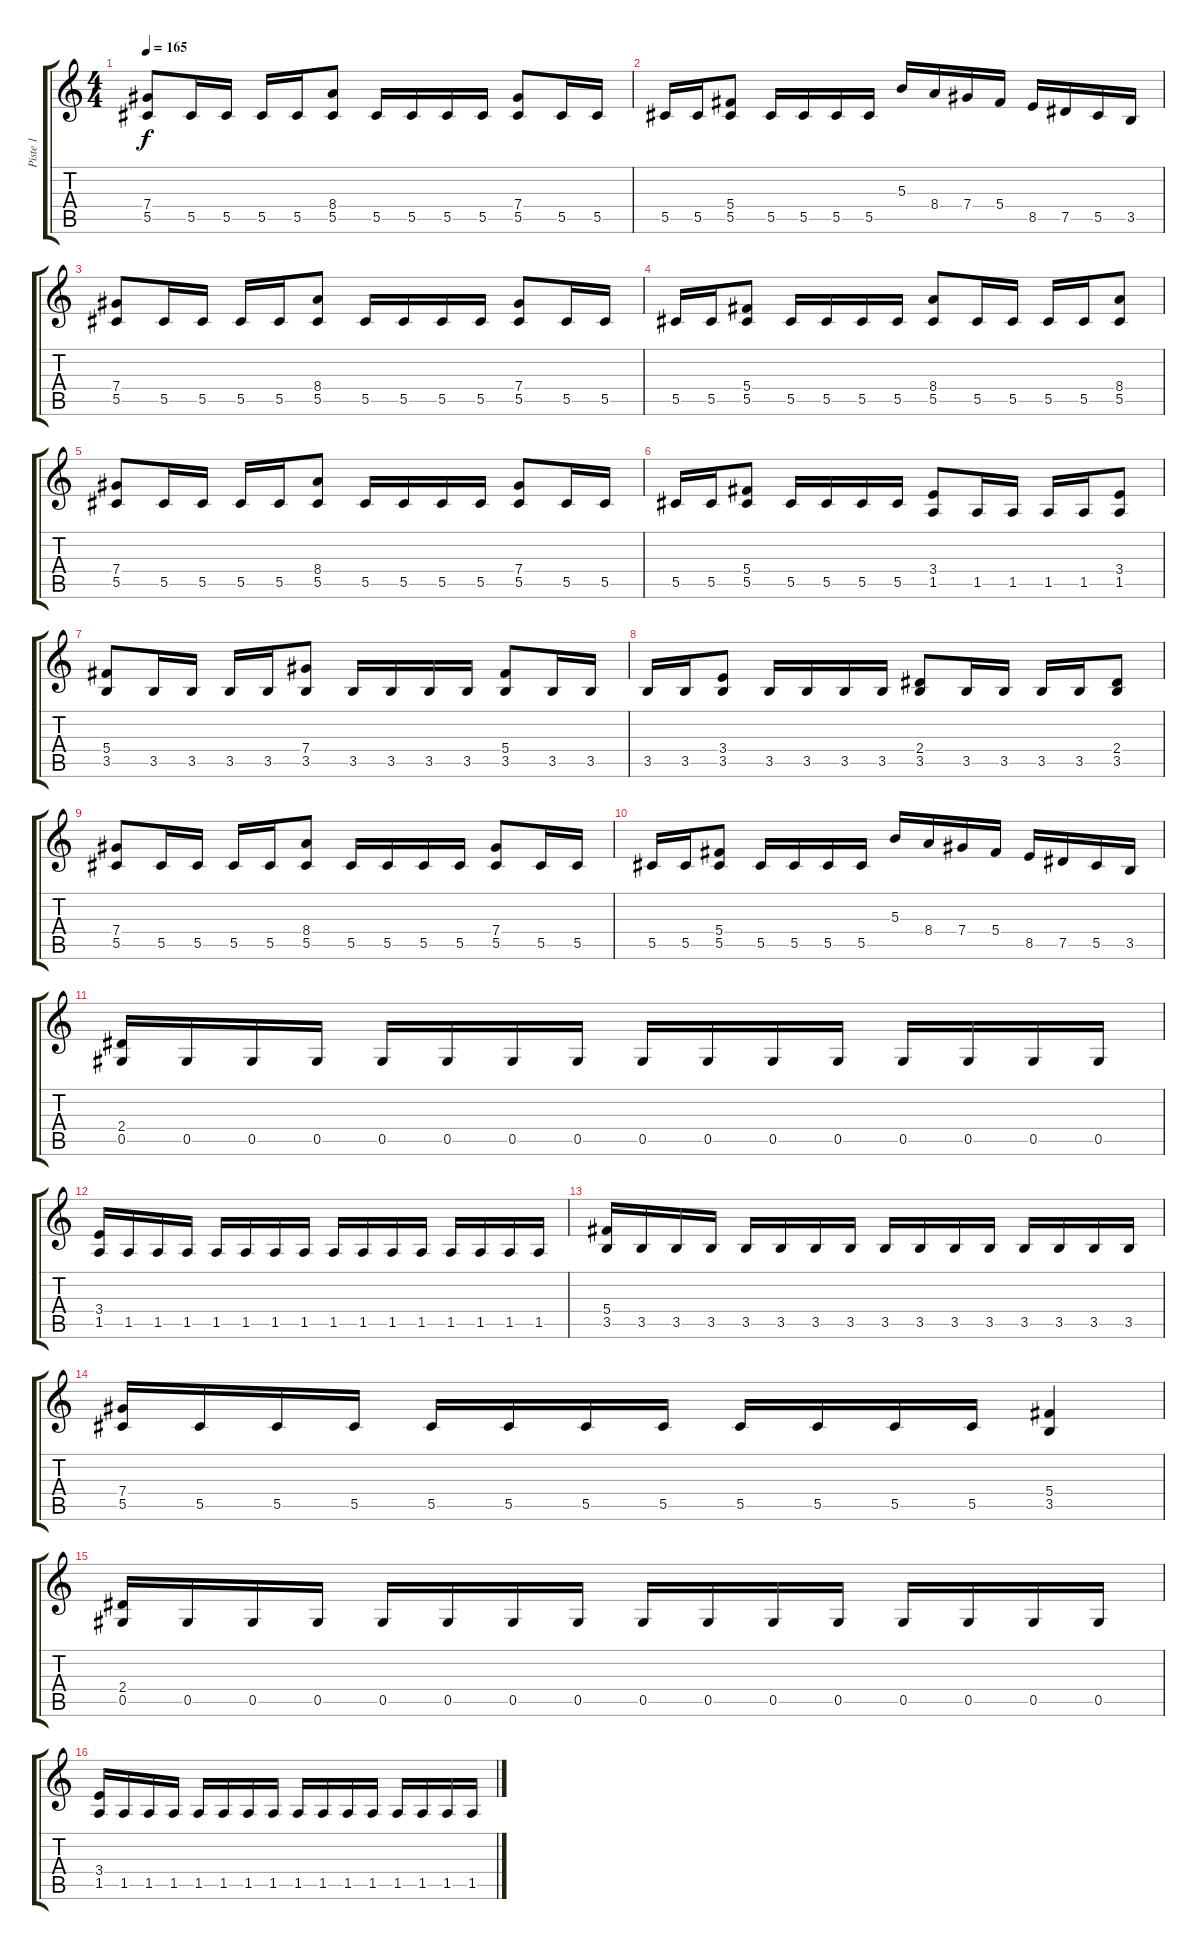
\track ("Piste 1" "Piste 1") {instrument distortionguitar}
\staff {score tabs}
\tuning (Eb4 Bb3 Gb3 Db3 Ab2 Eb2) {hide}
\ts (4 4)
\tempo 165
\clef g2
\ks c
(7.4 5.5).8{dy f} 5.5.16 5.5.16 5.5.16 5.5.16 (8.4 5.5).8 5.5.16 5.5.16 5.5.16 5.5.16 (7.4 5.5).8 5.5.16 5.5.16 |
5.5.16 5.5.16 (5.4 5.5).8 5.5.16 5.5.16 5.5.16 5.5.16 5.3.16 8.4.16 7.4.16 5.4.16 8.5.16 7.5.16 5.5.16 3.5.16 |
(7.4 5.5).8 5.5.16 5.5.16 5.5.16 5.5.16 (8.4 5.5).8 5.5.16 5.5.16 5.5.16 5.5.16 (7.4 5.5).8 5.5.16 5.5.16 |
5.5.16 5.5.16 (5.4 5.5).8 5.5.16 5.5.16 5.5.16 5.5.16 (8.4 5.5).8 5.5.16 5.5.16 5.5.16 5.5.16 (8.4 5.5).8 |
(7.4 5.5).8 5.5.16 5.5.16 5.5.16 5.5.16 (8.4 5.5).8 5.5.16 5.5.16 5.5.16 5.5.16 (7.4 5.5).8 5.5.16 5.5.16 |
5.5.16 5.5.16 (5.4 5.5).8 5.5.16 5.5.16 5.5.16 5.5.16 (3.4 1.5).8 1.5.16 1.5.16 1.5.16 1.5.16 (3.4 1.5).8 |
(5.4 3.5).8 3.5.16 3.5.16 3.5.16 3.5.16 (7.4 3.5).8 3.5.16 3.5.16 3.5.16 3.5.16 (5.4 3.5).8 3.5.16 3.5.16 |
3.5.16 3.5.16 (3.4 3.5).8 3.5.16 3.5.16 3.5.16 3.5.16 (2.4 3.5).8 3.5.16 3.5.16 3.5.16 3.5.16 (2.4 3.5).8 |
(7.4 5.5).8 5.5.16 5.5.16 5.5.16 5.5.16 (8.4 5.5).8 5.5.16 5.5.16 5.5.16 5.5.16 (7.4 5.5).8 5.5.16 5.5.16 |
5.5.16 5.5.16 (5.4 5.5).8 5.5.16 5.5.16 5.5.16 5.5.16 5.3.16 8.4.16 7.4.16 5.4.16 8.5.16 7.5.16 5.5.16 3.5.16 |
(2.4 0.5).16 0.5.16 0.5.16 0.5.16 0.5.16 0.5.16 0.5.16 0.5.16 0.5.16 0.5.16 0.5.16 0.5.16 0.5.16 0.5.16 0.5.16 0.5.16 |
(3.4 1.5).16 1.5.16 1.5.16 1.5.16 1.5.16 1.5.16 1.5.16 1.5.16 1.5.16 1.5.16 1.5.16 1.5.16 1.5.16 1.5.16 1.5.16 1.5.16 |
(5.4 3.5).16 3.5.16 3.5.16 3.5.16 3.5.16 3.5.16 3.5.16 3.5.16 3.5.16 3.5.16 3.5.16 3.5.16 3.5.16 3.5.16 3.5.16 3.5.16 |
(7.4 5.5).16 5.5.16 5.5.16 5.5.16 5.5.16 5.5.16 5.5.16 5.5.16 5.5.16 5.5.16 5.5.16 5.5.16 (5.4 3.5).4 |
(2.4 0.5).16 0.5.16 0.5.16 0.5.16 0.5.16 0.5.16 0.5.16 0.5.16 0.5.16 0.5.16 0.5.16 0.5.16 0.5.16 0.5.16 0.5.16 0.5.16 |
(3.4 1.5).16 1.5.16 1.5.16 1.5.16 1.5.16 1.5.16 1.5.16 1.5.16 1.5.16 1.5.16 1.5.16 1.5.16 1.5.16 1.5.16 1.5.16 1.5.16
